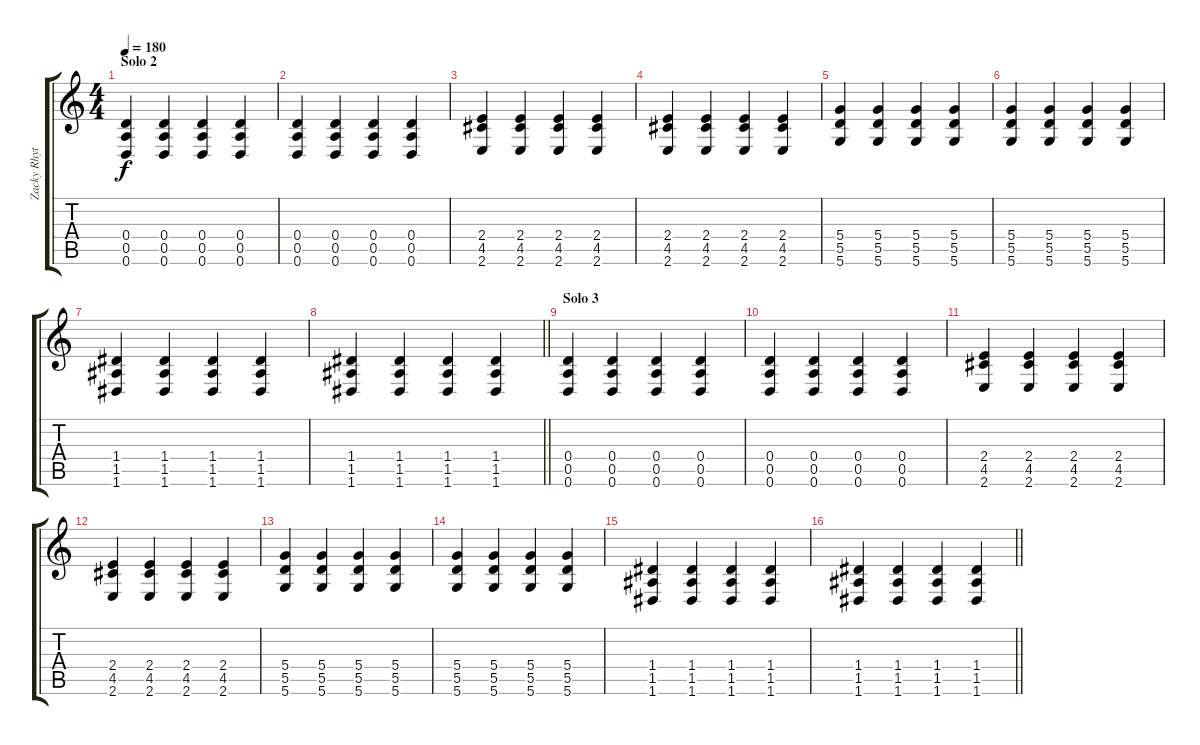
\track ("Zacky Rhythm" "Zacky Rhyt") {instrument overdrivenguitar}
\staff {score tabs}
\tuning (E4 B3 G3 D3 A2 D2) {hide}
\ts (4 4)
\section ("" "Solo 2")
\tempo 180
\clef g2
\ks c
(0.4 0.5 0.6).4{dy f} (0.4 0.5 0.6).4 (0.4 0.5 0.6).4 (0.4 0.5 0.6).4 |
(0.4 0.5 0.6).4 (0.4 0.5 0.6).4 (0.4 0.5 0.6).4 (0.4 0.5 0.6).4 |
(2.4 4.5 2.6).4 (2.4 4.5 2.6).4 (2.4 4.5 2.6).4 (2.4 4.5 2.6).4 |
(2.4 4.5 2.6).4 (2.4 4.5 2.6).4 (2.4 4.5 2.6).4 (2.4 4.5 2.6).4 |
(5.4 5.5 5.6).4 (5.4 5.5 5.6).4 (5.4 5.5 5.6).4 (5.4 5.5 5.6).4 |
(5.4 5.5 5.6).4 (5.4 5.5 5.6).4 (5.4 5.5 5.6).4 (5.4 5.5 5.6).4 |
(1.4 1.5 1.6).4 (1.4 1.5 1.6).4 (1.4 1.5 1.6).4 (1.4 1.5 1.6).4 |
\barLineRight lightlight
(1.4 1.5 1.6).4 (1.4 1.5 1.6).4 (1.4 1.5 1.6).4 (1.4 1.5 1.6).4 |
\section ("" "Solo 3")
(0.4 0.5 0.6).4 (0.4 0.5 0.6).4 (0.4 0.5 0.6).4 (0.4 0.5 0.6).4 |
(0.4 0.5 0.6).4 (0.4 0.5 0.6).4 (0.4 0.5 0.6).4 (0.4 0.5 0.6).4 |
(2.4 4.5 2.6).4 (2.4 4.5 2.6).4 (2.4 4.5 2.6).4 (2.4 4.5 2.6).4 |
(2.4 4.5 2.6).4 (2.4 4.5 2.6).4 (2.4 4.5 2.6).4 (2.4 4.5 2.6).4 |
(5.4 5.5 5.6).4 (5.4 5.5 5.6).4 (5.4 5.5 5.6).4 (5.4 5.5 5.6).4 |
(5.4 5.5 5.6).4 (5.4 5.5 5.6).4 (5.4 5.5 5.6).4 (5.4 5.5 5.6).4 |
(1.4 1.5 1.6).4 (1.4 1.5 1.6).4 (1.4 1.5 1.6).4 (1.4 1.5 1.6).4 |
\barLineRight lightlight
(1.4 1.5 1.6).4 (1.4 1.5 1.6).4 (1.4 1.5 1.6).4 (1.4 1.5 1.6).4
